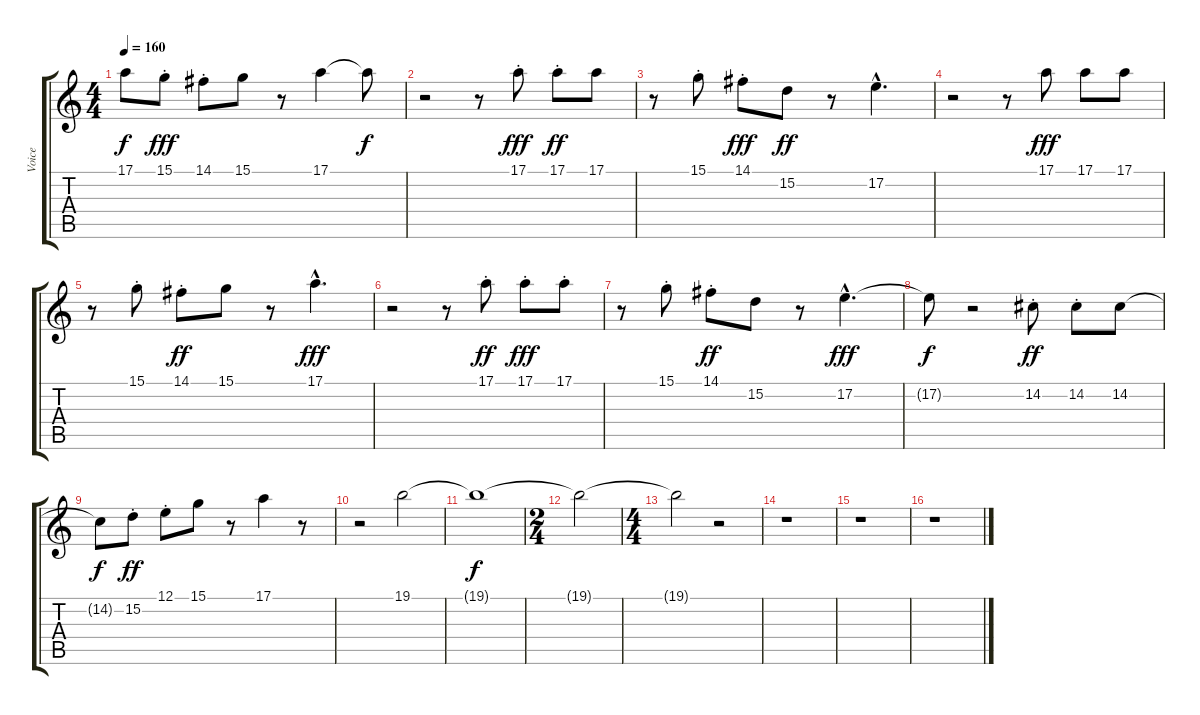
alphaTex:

\track ("Voice" "Voice") {instrument lead3calliope}
\staff {score tabs}
\tuning (E4 B3 G3 D3 A2 E2) {hide}
\ts (4 4)
\tempo 160
\clef g2
\ks c
17.1{t}.8{dy f} 15.1{st}.8{dy fff} 14.1{st}.8 15.1.8 r.8 17.1.4 17.1{t}.8{dy f} |
r.2 r.8 17.1{st}.8{dy fff} 17.1{st}.8{dy ff} 17.1.8 |
r.8 15.1{st}.8 14.1{st}.8{dy fff} 15.2.8{dy ff} r.8 17.2{hac}.4{d} |
r.2 r.8 17.1.8{dy fff} 17.1.8 17.1.8 |
r.8 15.1{st}.8 14.1{st}.8{dy ff} 15.1.8 r.8 17.1{hac}.4{d dy fff} |
r.2 r.8 17.1{st}.8{dy ff} 17.1{st}.8{dy fff} 17.1{st}.8 |
r.8 15.1{st}.8 14.1{st}.8{dy ff} 15.2.8 r.8 17.2{hac}.4{d dy fff} |
17.2{t}.8{dy f} r.2 14.2{st}.8{dy ff} 14.2{st}.8 14.2.8 |
14.2{t}.8{dy f} 15.2{st}.8{dy ff} 12.1{st}.8 15.1.8 r.8 17.1.4 r.8 |
r.2 19.1.2 |
19.1{t}.1{dy f} |
\ts (2 4)
19.1{t}.2 |
\ts (4 4)
19.1{t}.2 r.2 |
r.1 |
r.1 |
r.1
